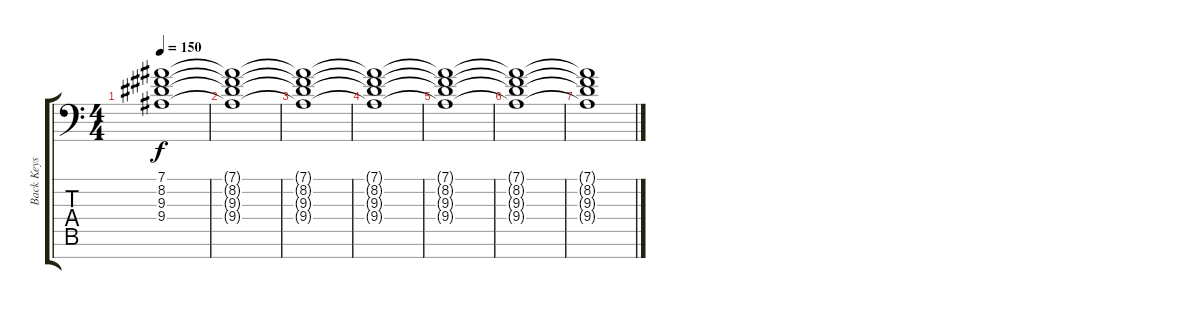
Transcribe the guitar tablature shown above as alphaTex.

\track ("Back Keys" "Back Keys") {instrument stringensemble1}
\staff {score tabs}
\tuning (Eb4 Bb3 Gb3 Db3 Ab2 Eb2 Eb1) {hide}
\ts (4 4)
\tempo 150
\clef f4
\ks c
(7.1{t} 8.2{t} 9.3{t} 9.4{t}).1{dy f} |
(7.1{t} 8.2{t} 9.3{t} 9.4{t}).1 |
(7.1{t} 8.2{t} 9.3{t} 9.4{t}).1 |
(7.1{t} 8.2{t} 9.3{t} 9.4{t}).1 |
(7.1{t} 8.2{t} 9.3{t} 9.4{t}).1 |
(7.1{t} 8.2{t} 9.3{t} 9.4{t}).1 |
(7.1{t} 8.2{t} 9.3{t} 9.4{t}).1
